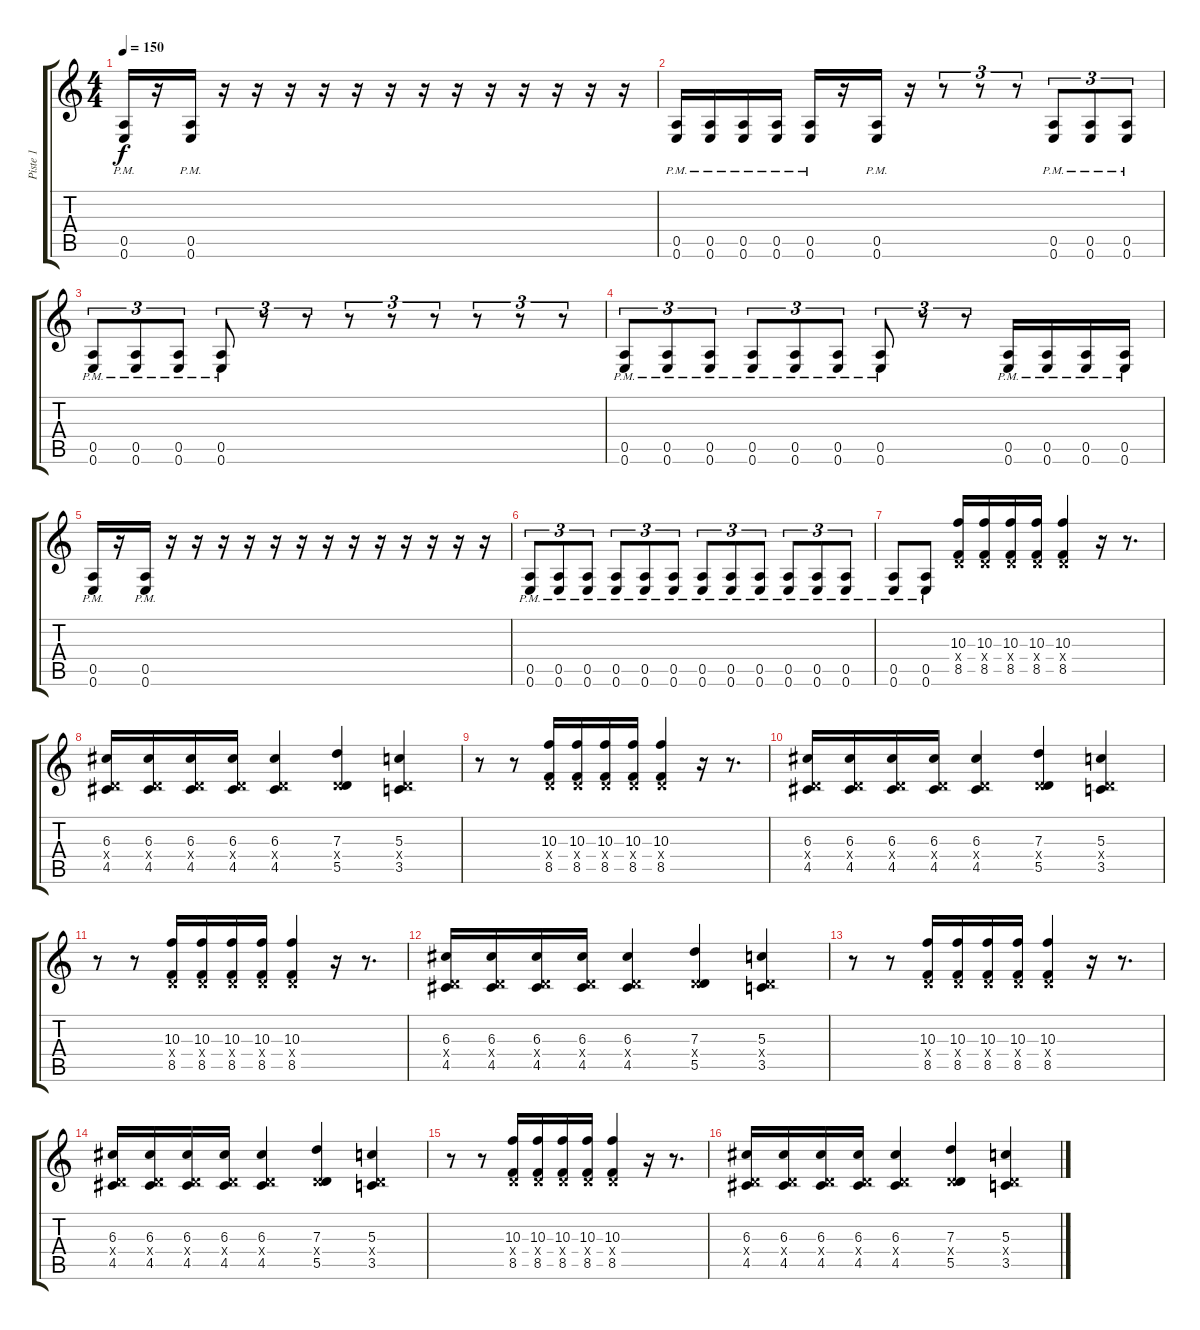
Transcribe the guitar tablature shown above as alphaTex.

\track ("Piste 1" "Piste 1") {instrument distortionguitar}
\staff {score tabs}
\tuning (E4 B3 G3 D3 A2 E2) {hide}
\ts (4 4)
\tempo 150
\clef g2
\ks c
(0.5{pm} 0.6{pm}).16{dy f} r.16 (0.5{pm} 0.6{pm}).16 r.16 r.16 r.16 r.16 r.16 r.16 r.16 r.16 r.16 r.16 r.16 r.16 r.16 |
(0.5{pm} 0.6{pm}).16 (0.5{pm} 0.6{pm}).16 (0.5{pm} 0.6{pm}).16 (0.5{pm} 0.6{pm}).16 (0.5{pm} 0.6{pm}).16 r.16 (0.5{pm} 0.6{pm}).16 r.16 r.8{tu (3 2)} r.8{tu (3 2)} r.8{tu (3 2)} (0.5{pm} 0.6{pm}).8{tu (3 2)} (0.5{pm} 0.6{pm}).8{tu (3 2)} (0.5{pm} 0.6{pm}).8{tu (3 2)} |
(0.5{pm} 0.6{pm}).8{tu (3 2)} (0.5{pm} 0.6{pm}).8{tu (3 2)} (0.5{pm} 0.6{pm}).8{tu (3 2)} (0.5{pm} 0.6{pm}).8{tu (3 2)} r.8{tu (3 2)} r.8{tu (3 2)} r.8{tu (3 2)} r.8{tu (3 2)} r.8{tu (3 2)} r.8{tu (3 2)} r.8{tu (3 2)} r.8{tu (3 2)} |
(0.5{pm} 0.6{pm}).8{tu (3 2)} (0.5{pm} 0.6{pm}).8{tu (3 2)} (0.5{pm} 0.6{pm}).8{tu (3 2)} (0.5{pm} 0.6{pm}).8{tu (3 2)} (0.5{pm} 0.6{pm}).8{tu (3 2)} (0.5{pm} 0.6{pm}).8{tu (3 2)} (0.5{pm} 0.6{pm}).8{tu (3 2)} r.8{tu (3 2)} r.8{tu (3 2)} (0.5{pm} 0.6{pm}).16 (0.5{pm} 0.6{pm}).16 (0.5{pm} 0.6{pm}).16 (0.5{pm} 0.6{pm}).16 |
(0.5{pm} 0.6{pm}).16 r.16 (0.5{pm} 0.6{pm}).16 r.16 r.16 r.16 r.16 r.16 r.16 r.16 r.16 r.16 r.16 r.16 r.16 r.16 |
(0.5{pm} 0.6{pm}).8{tu (3 2)} (0.5{pm} 0.6{pm}).8{tu (3 2)} (0.5{pm} 0.6{pm}).8{tu (3 2)} (0.5{pm} 0.6{pm}).8{tu (3 2)} (0.5{pm} 0.6{pm}).8{tu (3 2)} (0.5{pm} 0.6{pm}).8{tu (3 2)} (0.5{pm} 0.6{pm}).8{tu (3 2)} (0.5{pm} 0.6{pm}).8{tu (3 2)} (0.5{pm} 0.6{pm}).8{tu (3 2)} (0.5{pm} 0.6{pm}).8{tu (3 2)} (0.5{pm} 0.6{pm}).8{tu (3 2)} (0.5{pm} 0.6{pm}).8{tu (3 2)} |
(0.5{pm} 0.6{pm}).8 (0.5{pm} 0.6{pm}).8 (10.3 0.4{x} 8.5).16 (10.3 0.4{x} 8.5).16 (10.3 0.4{x} 8.5).16 (10.3 0.4{x} 8.5).16 (10.3 0.4{x} 8.5).4 r.16 r.8{d} |
(6.3 0.4{x} 4.5).16 (6.3 0.4{x} 4.5).16 (6.3 0.4{x} 4.5).16 (6.3 0.4{x} 4.5).16 (6.3 0.4{x} 4.5).4 (7.3 0.4{x} 5.5).4 (5.3 0.4{x} 3.5).4 |
r.8 r.8 (10.3 0.4{x} 8.5).16 (10.3 0.4{x} 8.5).16 (10.3 0.4{x} 8.5).16 (10.3 0.4{x} 8.5).16 (10.3 0.4{x} 8.5).4 r.16 r.8{d} |
(6.3 0.4{x} 4.5).16 (6.3 0.4{x} 4.5).16 (6.3 0.4{x} 4.5).16 (6.3 0.4{x} 4.5).16 (6.3 0.4{x} 4.5).4 (7.3 0.4{x} 5.5).4 (5.3 0.4{x} 3.5).4 |
r.8 r.8 (10.3 0.4{x} 8.5).16 (10.3 0.4{x} 8.5).16 (10.3 0.4{x} 8.5).16 (10.3 0.4{x} 8.5).16 (10.3 0.4{x} 8.5).4 r.16 r.8{d} |
(6.3 0.4{x} 4.5).16 (6.3 0.4{x} 4.5).16 (6.3 0.4{x} 4.5).16 (6.3 0.4{x} 4.5).16 (6.3 0.4{x} 4.5).4 (7.3 0.4{x} 5.5).4 (5.3 0.4{x} 3.5).4 |
r.8 r.8 (10.3 0.4{x} 8.5).16 (10.3 0.4{x} 8.5).16 (10.3 0.4{x} 8.5).16 (10.3 0.4{x} 8.5).16 (10.3 0.4{x} 8.5).4 r.16 r.8{d} |
(6.3 0.4{x} 4.5).16 (6.3 0.4{x} 4.5).16 (6.3 0.4{x} 4.5).16 (6.3 0.4{x} 4.5).16 (6.3 0.4{x} 4.5).4 (7.3 0.4{x} 5.5).4 (5.3 0.4{x} 3.5).4 |
r.8 r.8 (10.3 0.4{x} 8.5).16 (10.3 0.4{x} 8.5).16 (10.3 0.4{x} 8.5).16 (10.3 0.4{x} 8.5).16 (10.3 0.4{x} 8.5).4 r.16 r.8{d} |
(6.3 0.4{x} 4.5).16 (6.3 0.4{x} 4.5).16 (6.3 0.4{x} 4.5).16 (6.3 0.4{x} 4.5).16 (6.3 0.4{x} 4.5).4 (7.3 0.4{x} 5.5).4 (5.3 0.4{x} 3.5).4
